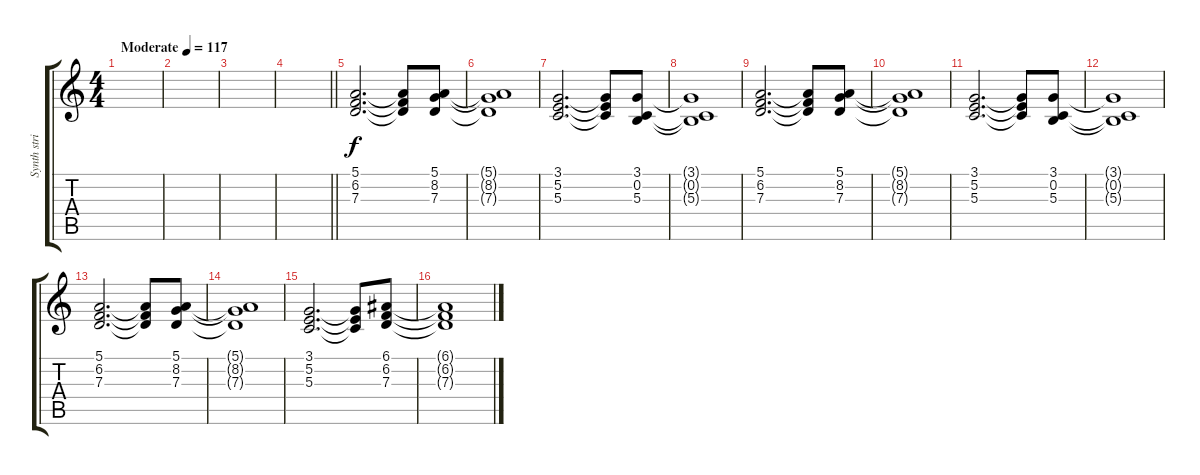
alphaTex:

\track ("Synth strings" "Synth stri") {instrument stringensemble1}
\staff {score tabs}
\tuning (E4 B3 G3 D3 A2 E2) {hide}
\ts (4 4)
\tempo (117 "Moderate")
\clef g2
\ks c
|
|
|
\barLineRight lightlight
|
(5.1 6.2 7.3).2{d} (5.1{t} 6.2{t} 7.3{t}).8 (5.1 8.2 7.3).8 |
(5.1{t} 8.2{t} 7.3{t}).1 |
(3.1 5.2 5.3).2{d} (3.1{t} 5.2{t} 5.3{t}).8 (3.1 0.2 5.3).8 |
(3.1{t} 0.2{t} 5.3{t}).1 |
(5.1 6.2 7.3).2{d} (5.1{t} 6.2{t} 7.3{t}).8 (5.1 8.2 7.3).8 |
(5.1{t} 8.2{t} 7.3{t}).1 |
(3.1 5.2 5.3).2{d} (3.1{t} 5.2{t} 5.3{t}).8 (3.1 0.2 5.3).8 |
(3.1{t} 0.2{t} 5.3{t}).1 |
(5.1 6.2 7.3).2{d} (5.1{t} 6.2{t} 7.3{t}).8 (5.1 8.2 7.3).8 |
(5.1{t} 8.2{t} 7.3{t}).1 |
(3.1 5.2 5.3).2{d} (3.1{t} 5.2{t} 5.3{t}).8 (6.1 6.2 7.3).8 |
(6.1{t} 6.2{t} 7.3{t}).1
